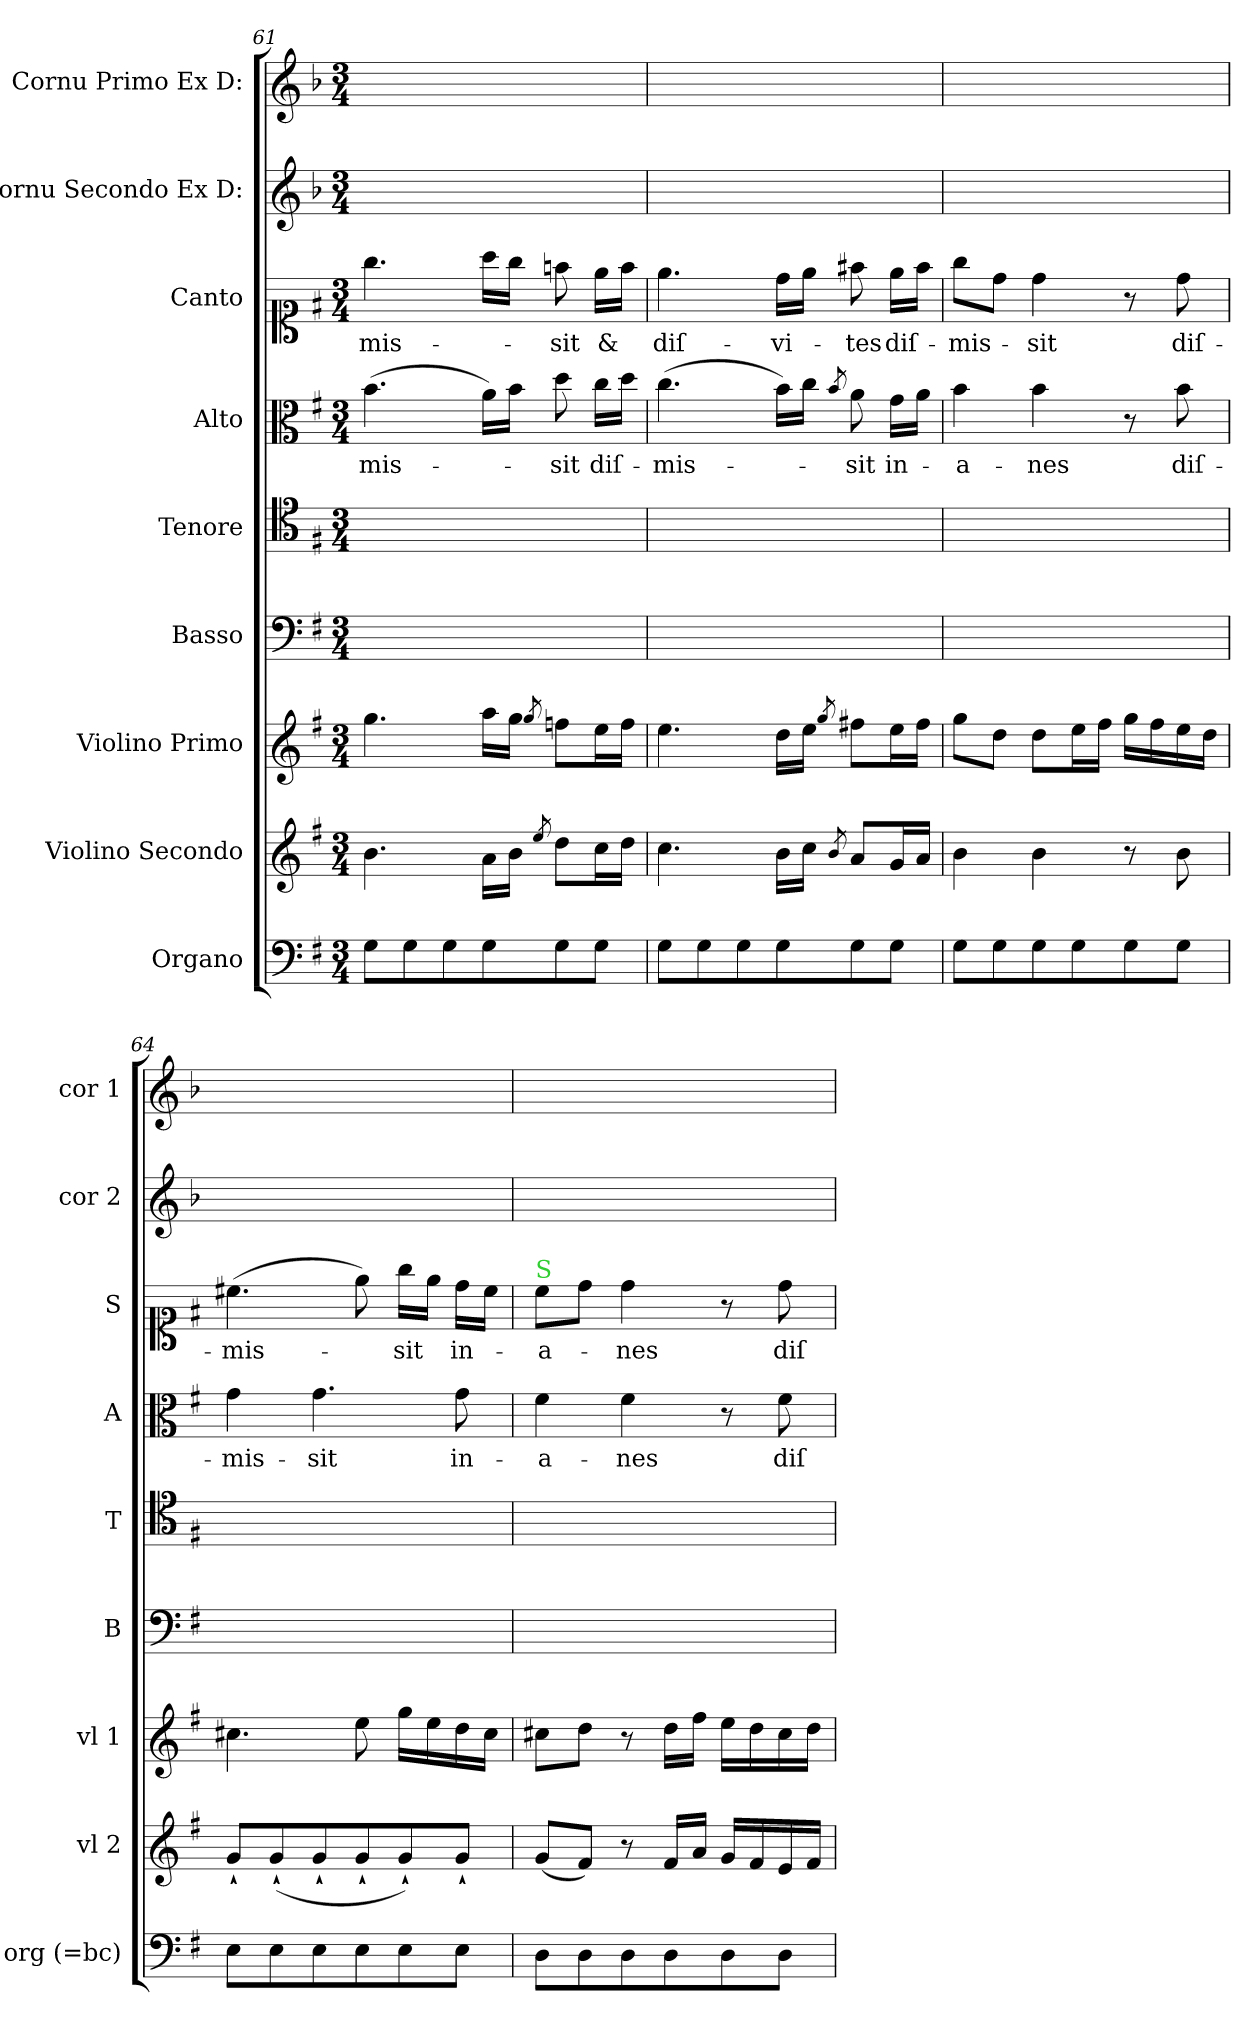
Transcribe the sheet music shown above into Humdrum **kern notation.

**kern	**kern	**kern	**kern	**kern	**kern	**text	**kern	**text	**kern	**kern
*part9	*part8	*part7	*part6	*part5	*part4	*part4	*part3	*part3	*part2	*part1
*staff9	*staff8	*staff7	*staff6	*staff5	*staff4	*staff4	*staff3	*staff3	*staff2	*staff1
*I"Organo	*I"Violino Secondo	*I"Violino Primo	*I"Basso	*I"Tenore	*I"Alto	*	*I"Canto	*	*I"Cornu Secondo Ex D:	*I"Cornu Primo Ex D:
*I'org (=bc)	*I'vl 2	*I'vl 1	*I'B	*I'T	*I'A	*	*I'S	*	*I'cor 2	*I'cor 1
*clefF4	*clefG2	*clefG2	*clefF4	*clefC4	*clefC3	*	*clefC1	*	*clefG2	*clefG2
*	*	*	*	*	*	*	*	*	*ITrd-1c-2	*ITrd-1c-2
*k[f#]	*k[f#]	*k[f#]	*k[f#]	*k[f#]	*k[f#]	*	*k[f#]	*	*k[f#]	*k[f#]
*G:	*G:	*G:	*G:	*G:	*G:	*	*G:	*	*G:	*G:
*M3/4	*M3/4	*M3/4	*M3/4	*M3/4	*M3/4	*	*M3/4	*	*M3/4	*M3/4
=61	=61	=61	=61	=61	=61	=61	=61	=61	=61	=61
8G\L	4.b\	4.gg\	2.ryy	2.ryy	(4.b\	-mis-	4.gg\	-mis-	2.ryy	2.ryy
8G\	.	.	.	.	.	.	.	.	.	.
8G\	.	.	.	.	.	.	.	.	.	.
8G\	16a\LL	16aa\LL	.	.	16a\LL)	.	16aa\LL	.	.	.
.	16b\JJ	16gg\JJ	.	.	16b\JJ	.	16gg\JJ	.	.	.
.	8qee/	8qgg/	.	.	.	.	.	.	.	.
8G\	8dd\L	8ffn\L	.	.	8dd\	-sit	8ffn\	-sit	.	.
8G\J	16cc\L	16ee\L	.	.	16cc\LL	diſ-	16ee\LL	&	.	.
.	16dd\JJ	16ff\JJ	.	.	16dd\JJ	.	16ff\JJ	.	.	.
=62	=62	=62	=62	=62	=62	=62	=62	=62	=62	=62
8G\L	4.cc\	4.ee\	2.ryy	2.ryy	(4.cc\	-mis-	4.ee\	diſ-	2.ryy	2.ryy
8G\	.	.	.	.	.	.	.	.	.	.
8G\	.	.	.	.	.	.	.	.	.	.
8G\	16b\LL	16dd\LL	.	.	16b\LL)	.	16dd\LL	-vi-	.	.
.	16cc\JJ	16ee\JJ	.	.	16cc\JJ	.	16ee\JJ	.	.	.
.	8qb/	8qgg/	.	.	8qb/	.	.	.	.	.
8G\	8a/L	8ff#X\L	.	.	8a\	-sit	8ff#X\	-tes	.	.
8G\J	16g/L	16ee\L	.	.	16g\LL	in-	16ee\LL	diſ-	.	.
.	16a/JJ	16ff#\JJ	.	.	16a\JJ	.	16ff#\JJ	.	.	.
=63	=63	=63	=63	=63	=63	=63	=63	=63	=63	=63
8G\L	4b\	8gg\L	2.ryy	2.ryy	4b\	-a-	8gg\L	-mis-	2.ryy	2.ryy
8G\	.	8dd\J	.	.	.	.	8dd\J	.	.	.
8G\	4b\	8dd\L	.	.	4b\	-nes	4dd\	-sit	.	.
8G\	.	16ee\L	.	.	.	.	.	.	.	.
.	.	16ff#\JJ	.	.	.	.	.	.	.	.
8G\	8r	16gg\LL	.	.	8r	.	8r	.	.	.
.	.	16ff#\	.	.	.	.	.	.	.	.
8G\J	8b\	16ee\	.	.	8b\	diſ-	8dd\	diſ-	.	.
.	.	16dd\JJ	.	.	.	.	.	.	.	.
=64	=64	=64	=64	=64	=64	=64	=64	=64	=64	=64
8E\L	8g`/L	4.cc#X\	2.ryy	2.ryy	4g\	-mis-	(4.cc#X\	-mis-	2.ryy	2.ryy
8E\	(8g`/	.	.	.	.	.	.	.	.	.
8E\	8g`/	.	.	.	4.g\	-sit	.	.	.	.
8E\	8g`/	8ee\	.	.	.	.	8ee\)	.	.	.
8E\	8g`/)	16gg\LL	.	.	.	.	16gg\LL	-sit	.	.
.	.	16ee\	.	.	.	.	16ee\JJ	.	.	.
8E\J	8g`/J	16dd\	.	.	8g\	in-	16dd\LL	in-	.	.
.	.	16cc#\JJ	.	.	.	.	16cc#\JJ	.	.	.
=65	=65	=65	=65	=65	=65	=65	=65	=65	=65	=65
!	!	!	!	!	!	!	!LO:TX:a:color=limegreen:t=S	!	!	!
8D\L	(8g/L	8cc#X\L	2.ryy	2.ryy	4f#\	-a-	8cc\L	-a-	2.ryy	2.ryy
8D\	8f#/J)	8dd\J	.	.	.	.	8dd\J	.	.	.
8D\	8r	8r	.	.	4f#\	-nes	4dd\	-nes	.	.
8D\	16f#/LL	16dd\LL	.	.	.	.	.	.	.	.
.	16a/JJ	16ff#\JJ	.	.	.	.	.	.	.	.
8D\	16g/LL	16ee\LL	.	.	8r	.	8r	.	.	.
.	16f#/	16dd\	.	.	.	.	.	.	.	.
8D\J	16e/	16cc#\	.	.	8f#\	diſ-	8dd\	diſ-	.	.
.	16f#/JJ	16dd\JJ	.	.	.	.	.	.	.	.
=	=	=	=	=	=	=	=	=	=	=
*-	*-	*-	*-	*-	*-	*-	*-	*-	*-	*-
